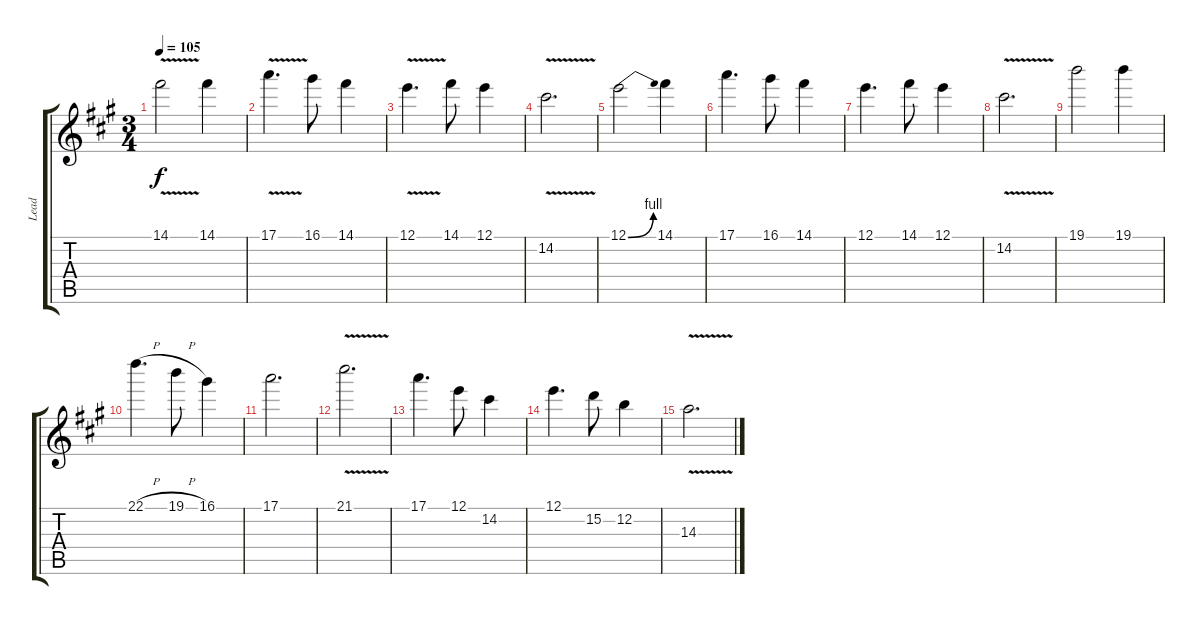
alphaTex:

\track ("Lead" "Lead") {instrument distortionguitar}
\staff {score tabs}
\tuning (E4 B3 G3 D3 A2 E2) {hide}
\ts (3 4)
\tempo 105
\clef g2
\ks a
14.1{v}.2{dy f} 14.1.4 |
17.1{v}.4{d} 16.1.8 14.1.4 |
12.1{v}.4{d} 14.1.8 12.1.4 |
14.2{v}.2{d} |
12.1{be (bend 0 0 60 4)}.2 14.1.4 |
17.1.4{d} 16.1.8 14.1.4 |
12.1.4{d} 14.1.8 12.1.4 |
14.2{v}.2{d} |
19.1.2 19.1.4 |
22.1{h}.4{d} 19.1{h}.8 16.1.4 |
17.1.2{d} |
21.1{v}.2{d} |
17.1.4{d} 12.1.8 14.2.4 |
12.1.4{d} 15.2.8 12.2.4 |
14.3{v}.2{d}
